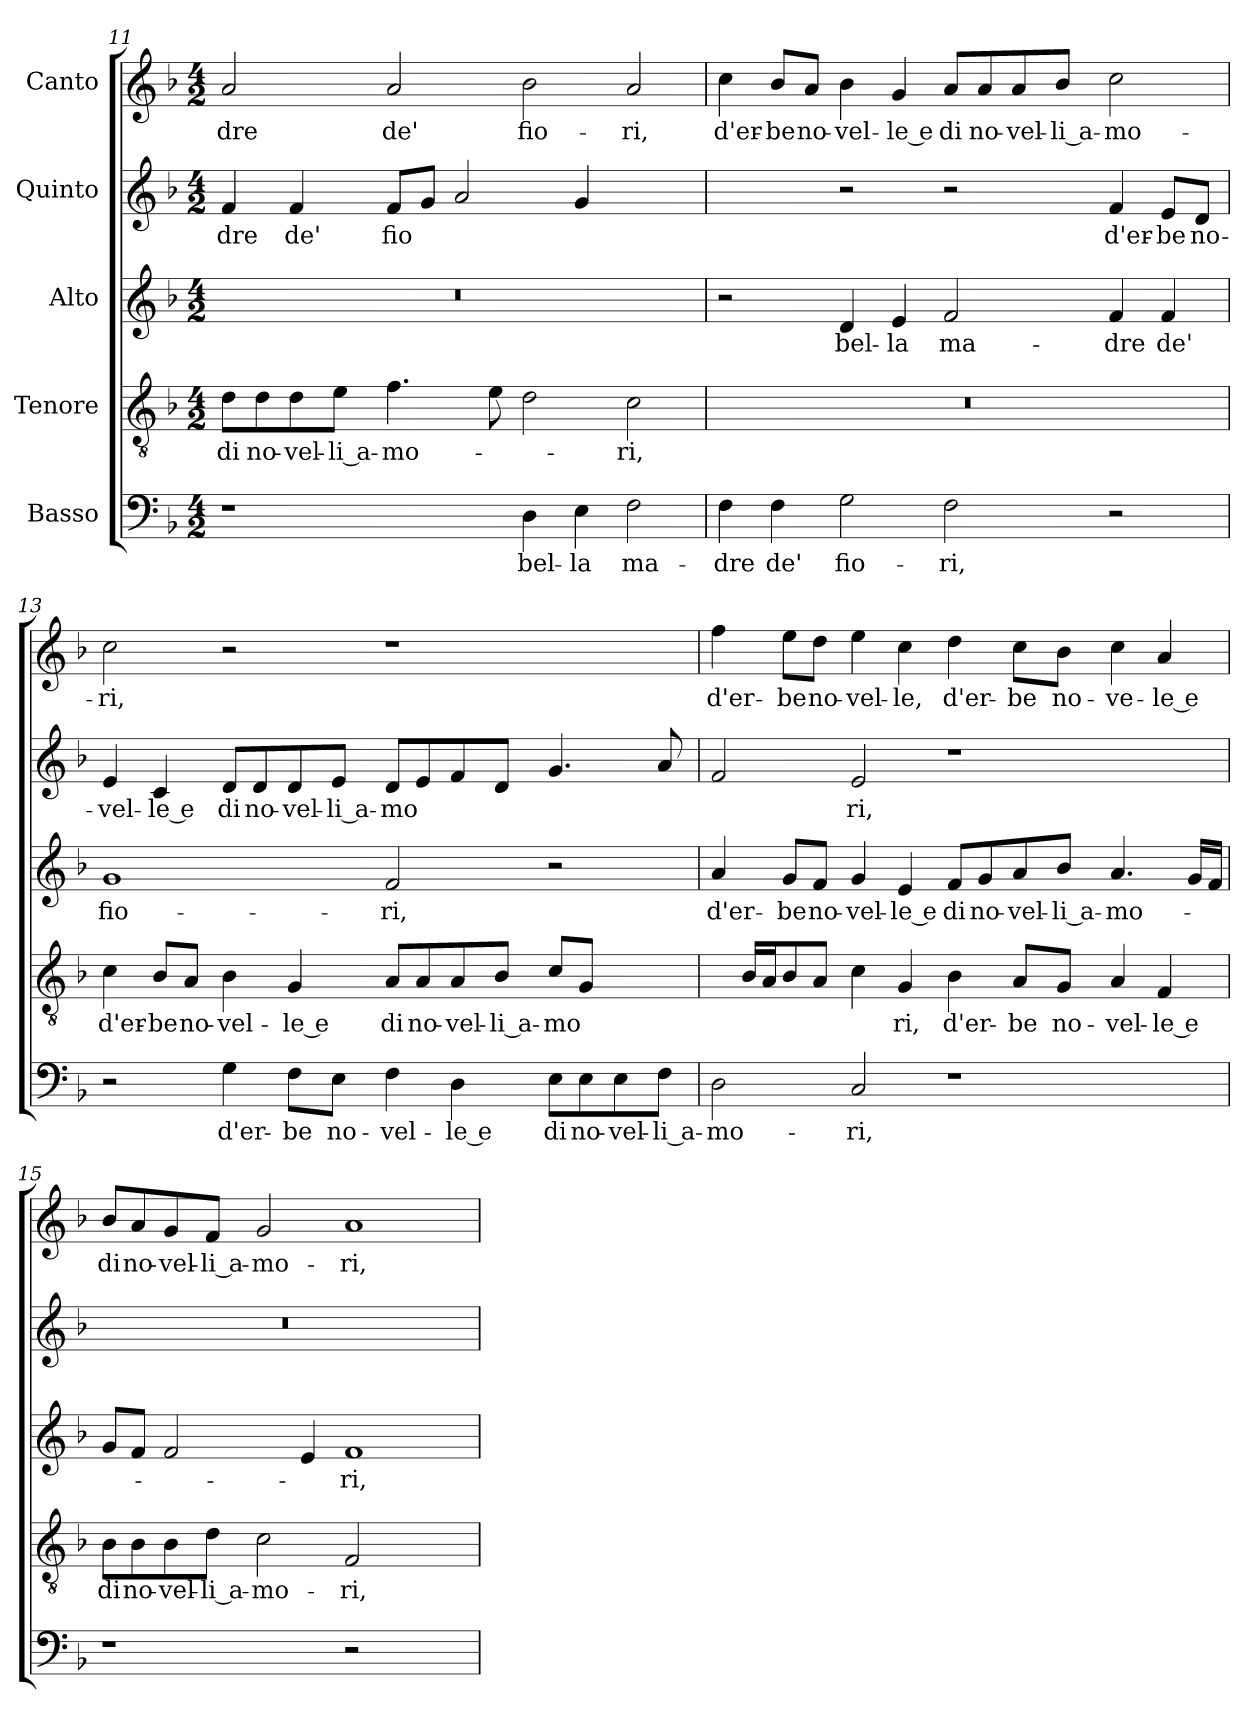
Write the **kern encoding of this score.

**kern	**text	**kern	**text	**kern	**text	**kern	**text	**kern	**text
*part5	*part5	*part4	*part4	*part3	*part3	*part2	*part2	*part1	*part1
*staff5	*staff5	*staff4	*staff4	*staff3	*staff3	*staff2	*staff2	*staff1	*staff1
*I"Basso	*	*I"Tenore	*	*I"Alto	*	*I"Quinto	*	*I"Canto	*
*clefF4	*	*clefGv2	*	*clefG2	*	*clefG2	*	*clefG2	*
*k[b-]	*	*k[b-]	*	*k[b-]	*	*k[b-]	*	*k[b-]	*
*F:	*	*F:	*	*F:	*	*F:	*	*F:	*
*M4/2	*	*M4/2	*	*M4/2	*	*M4/2	*	*M4/2	*
=11	=11	=11	=11	=11	=11	=11	=11	=11	=11
!	!	!	!LO:LY:b	!	!	!	!LO:LY:b	!	!LO:LY:b
1r	.	8d\L	di	0r	.	4f/	-dre	2a/	-dre
!	!	!	!LO:LY:b	!	!	!	!	!	!
.	.	8d\	no-	.	.	.	.	.	.
!	!	!	!LO:LY:b	!	!	!	!LO:LY:b	!	!
.	.	8d\	-vel-	.	.	4f/	de'	.	.
!	!	!	!LO:LY:b	!	!	!	!	!	!
.	.	8e\J	-li a-	.	.	.	.	.	.
!	!	!	!LO:LY:b	!	!	!	!LO:LY:b	!	!LO:LY:b
.	.	4.f\	-mo-	.	.	8f/L	fio	2a/	de'
.	.	.	.	.	.	8g/J	.	.	.
.	.	.	.	.	.	2a/	.	.	.
.	.	8e\	.	.	.	.	.	.	.
!	!LO:LY:b	!	!	!	!	!	!	!	!LO:LY:b
4D\	bel-	2d\	.	.	.	.	.	2b-\	fio-
!	!LO:LY:b	!	!	!	!	!	!	!	!
4E\	-la	.	.	.	.	4g/	.	.	.
!	!LO:LY:b	!	!LO:LY:b	!	!	!	!LO:LY:b	!	!LO:LY:b
2F\	ma-	2c\	-ri,	.	.	[2a/yy	ro,	2a/	-ri,
!!LO:LB:g=z
=12	=12	=12	=12	=12	=12	=12	=12	=12	=12
!	!LO:LY:b	!	!	!	!	!	!	!	!LO:LY:b
4F\	-dre	0r	.	2r	.	2a/yy]	.	4cc\	d'er-
!	!LO:LY:b	!	!	!	!	!	!	!	!LO:LY:b
4F\	de'	.	.	.	.	.	.	8b-/L	-be
!	!	!	!	!	!	!	!	!	!LO:LY:b
.	.	.	.	.	.	.	.	8a/J	no-
!	!LO:LY:b	!	!	!	!LO:LY:b	!	!	!	!LO:LY:b
2G\	fio-	.	.	4d/	bel-	2r	.	4b-\	-vel-
!	!	!	!	!	!LO:LY:b	!	!	!	!LO:LY:b
.	.	.	.	4e/	-la	.	.	4g/	-le e
!	!LO:LY:b	!	!	!	!LO:LY:b	!	!	!	!LO:LY:b
2F\	-ri,	.	.	2f/	ma-	2r	.	8a/L	di
!	!	!	!	!	!	!	!	!	!LO:LY:b
.	.	.	.	.	.	.	.	8a/	no-
!	!	!	!	!	!	!	!	!	!LO:LY:b
.	.	.	.	.	.	.	.	8a/	-vel-
!	!	!	!	!	!	!	!	!	!LO:LY:b
.	.	.	.	.	.	.	.	8b-/J	-li a-
!	!	!	!	!	!LO:LY:b	!	!LO:LY:b	!	!LO:LY:b
2r	.	.	.	4f/	-dre	4f/	d'er-	2cc\	-mo-
!	!	!	!	!	!LO:LY:b	!	!LO:LY:b	!	!
.	.	.	.	4f/	de'	8e/L	-be	.	.
!	!	!	!	!	!	!	!LO:LY:b	!	!
.	.	.	.	.	.	8d/J	no-	.	.
!!LO:PB:g=z
=13	=13	=13	=13	=13	=13	=13	=13	=13	=13
!	!	!	!LO:LY:b	!	!LO:LY:b	!	!LO:LY:b	!	!LO:LY:b
2r	.	4c\	d'er-	1g	fio-	4e/	-vel-	2cc\	-ri,
!	!	!	!LO:LY:b	!	!	!	!LO:LY:b	!	!
.	.	8B-/L	-be	.	.	4c/	-le e	.	.
!	!	!	!LO:LY:b	!	!	!	!	!	!
.	.	8A/J	no-	.	.	.	.	.	.
!	!LO:LY:b	!	!LO:LY:b	!	!	!	!LO:LY:b	!	!
4G\	d'er-	4B-\	-vel-	.	.	8d/L	di	2r	.
!	!	!	!	!	!	!	!LO:LY:b	!	!
.	.	.	.	.	.	8d/	no-	.	.
!	!LO:LY:b	!	!LO:LY:b	!	!	!	!LO:LY:b	!	!
8F\L	-be	4G/	-le e	.	.	8d/	-vel-	.	.
!	!LO:LY:b	!	!	!	!	!	!LO:LY:b	!	!
8E\J	no-	.	.	.	.	8e/J	-li a-	.	.
!	!LO:LY:b	!	!LO:LY:b	!	!LO:LY:b	!	!LO:LY:b	!	!
4F\	-vel-	8A/L	di	2f/	-ri,	8d/L	-mo	1r	.
!	!	!	!LO:LY:b	!	!	!	!	!	!
.	.	8A/	no-	.	.	8e/	.	.	.
!	!LO:LY:b	!	!LO:LY:b	!	!	!	!	!	!
4D\	-le e	8A/	-vel-	.	.	8f/	.	.	.
!	!	!	!LO:LY:b	!	!	!	!	!	!
.	.	8B-/J	-li a-	.	.	8d/J	.	.	.
!	!LO:LY:b	!	!LO:LY:b	!	!	!	!	!	!
8E\L	di	8c/L	-mo	2r	.	4.g/	.	.	.
!	!LO:LY:b	!	!	!	!	!	!	!	!
8E\	no-	8G/J	.	.	.	.	.	.	.
!	!LO:LY:b	!	!	!	!	!	!	!	!
8E\	-vel-	[4c\yy	.	.	.	.	.	.	.
!	!LO:LY:b	!	!	!	!	!	!	!	!
8F\J	-li a-	.	.	.	.	8a/	.	.	.
=14	=14	=14	=14	=14	=14	=14	=14	=14	=14
!	!LO:LY:b	!	!	!	!LO:LY:b	!	!	!	!LO:LY:b
2D\	-mo-	8c\yy]	.	4a/	d'er-	2f/	.	4ff\	d'er-
.	.	16B-/LL	.	.	.	.	.	.	.
.	.	16A/J	.	.	.	.	.	.	.
!	!	!	!	!	!LO:LY:b	!	!	!	!LO:LY:b
.	.	8B-/	.	8g/L	-be	.	.	8ee\L	-be
!	!	!	!	!	!LO:LY:b	!	!	!	!LO:LY:b
.	.	8A/J	.	8f/J	no-	.	.	8dd\J	no-
!	!LO:LY:b	!	!	!	!LO:LY:b	!	!LO:LY:b	!	!LO:LY:b
2C/	-ri,	4c\	.	4g/	-vel-	2e/	ri,	4ee\	-vel-
!	!	!	!LO:LY:b	!	!LO:LY:b	!	!	!	!LO:LY:b
.	.	4G/	ri,	4e/	-le e	.	.	4cc\	-le,
!	!	!	!LO:LY:b	!	!LO:LY:b	!	!	!	!LO:LY:b
1r	.	4B-\	d'er-	8f/L	di	1r	.	4dd\	d'er-
!	!	!	!	!	!LO:LY:b	!	!	!	!
.	.	.	.	8g/	no-	.	.	.	.
!	!	!	!LO:LY:b	!	!LO:LY:b	!	!	!	!LO:LY:b
.	.	8A/L	-be	8a/	-vel-	.	.	8cc\L	-be
!	!	!	!LO:LY:b	!	!LO:LY:b	!	!	!	!LO:LY:b
.	.	8G/J	no-	8b-/J	-li a-	.	.	8b-\J	no-
!	!	!	!LO:LY:b	!	!LO:LY:b	!	!	!	!LO:LY:b
.	.	4A/	-vel-	4.a/	-mo-	.	.	4cc\	-ve-
!	!	!	!LO:LY:b	!	!	!	!	!	!LO:LY:b
.	.	4F/	-le e	.	.	.	.	4a/	-le e
.	.	.	.	16g/LL	.	.	.	.	.
.	.	.	.	16f/JJ	.	.	.	.	.
!!LO:LB:g=z
=15	=15	=15	=15	=15	=15	=15	=15	=15	=15
!	!	!	!LO:LY:b	!	!	!	!	!	!LO:LY:b
1r	.	8B-\L	di	8g/L	.	0r	.	8b-/L	di
!	!	!	!LO:LY:b	!	!	!	!	!	!LO:LY:b
.	.	8B-\	no-	8f/J	.	.	.	8a/	no-
!	!	!	!LO:LY:b	!	!	!	!	!	!LO:LY:b
.	.	8B-\	-vel-	2f/	.	.	.	8g/	-vel-
!	!	!	!LO:LY:b	!	!	!	!	!	!LO:LY:b
.	.	8d\J	-li a-	.	.	.	.	8f/J	-li a-
!	!	!	!LO:LY:b	!	!	!	!	!	!LO:LY:b
.	.	2c\	-mo-	.	.	.	.	2g/	-mo-
.	.	.	.	4e/	.	.	.	.	.
!	!	!	!LO:LY:b	!	!LO:LY:b	!	!	!	!LO:LY:b
2r	.	2F/	-ri,	1f	-ri,	.	.	1a	-ri,
!	!LO:LY:b	!	!LO:LY:b	!	!	!	!	!	!
[2F\yy	tu	[2A/yy	tu	.	.	.	.	.	.
=	=	=	=	=	=	=	=	=	=
*-	*-	*-	*-	*-	*-	*-	*-	*-	*-
